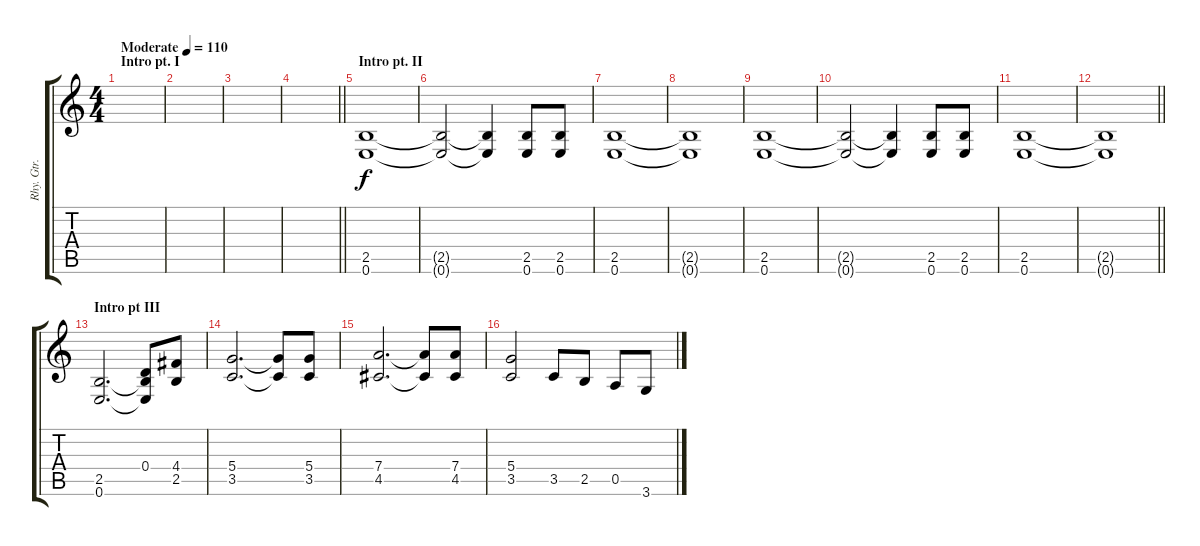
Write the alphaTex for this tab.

\track ("Rhy. Gtr. 2" "Rhy. Gtr. ") {instrument distortionguitar}
\staff {score tabs}
\tuning (E4 B3 G3 D3 A2 E2) {hide}
\ts (4 4)
\section ("" "Intro pt. I")
\tempo (110 "Moderate")
\clef g2
\ks c
|
|
|
\barLineRight lightlight
|
\section ("" "Intro pt. II")
(2.5 0.6).1 |
(2.5{t} 0.6{t}).2 (2.5{t} 0.6{t}).4 (2.5 0.6).8 (2.5 0.6).8 |
(2.5 0.6).1 |
(2.5{t} 0.6{t}).1 |
(2.5 0.6).1 |
(2.5{t} 0.6{t}).2 (2.5{t} 0.6{t}).4 (2.5 0.6).8 (2.5 0.6).8 |
(2.5 0.6).1 |
\barLineRight lightlight
(2.5{t} 0.6{t}).1 |
\section ("" "Intro pt III")
(2.5 0.6).2{d} (0.4 2.5{t} 0.6{t}).8 (4.4 2.5).8 |
(5.4 3.5).2{d} (5.4{t} 3.5{t}).8 (5.4 3.5).8 |
(7.4 4.5).2{d} (7.4{t} 4.5{t}).8 (7.4 4.5).8 |
(5.4 3.5).2 3.5.8 2.5.8 0.5.8 3.6.8
